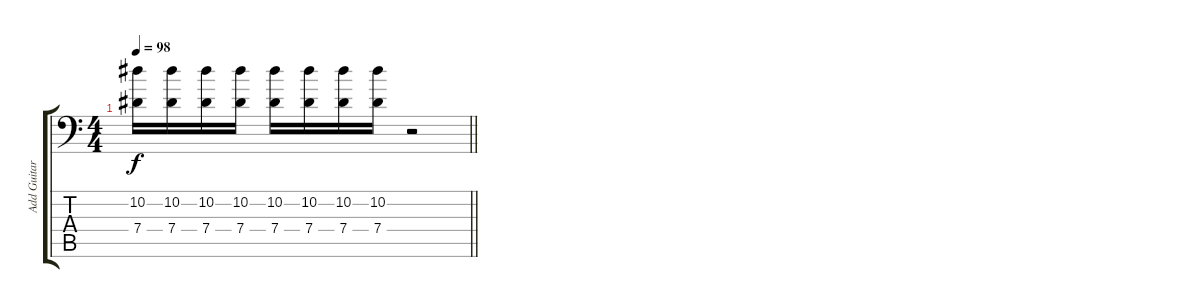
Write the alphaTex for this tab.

\track ("Add Guitar" "Add Guitar") {instrument distortionguitar}
\staff {score tabs}
\tuning (Bb3 F3 Db3 Ab2 Eb2 Ab1) {hide}
\ts (4 4)
\tempo 98
\clef f4
\barLineRight lightlight
\ks c
(10.2 7.4).16{dy f} (10.2 7.4).16 (10.2 7.4).16 (10.2 7.4).16 (10.2 7.4).16 (10.2 7.4).16 (10.2 7.4).16 (10.2 7.4).16 r.2
